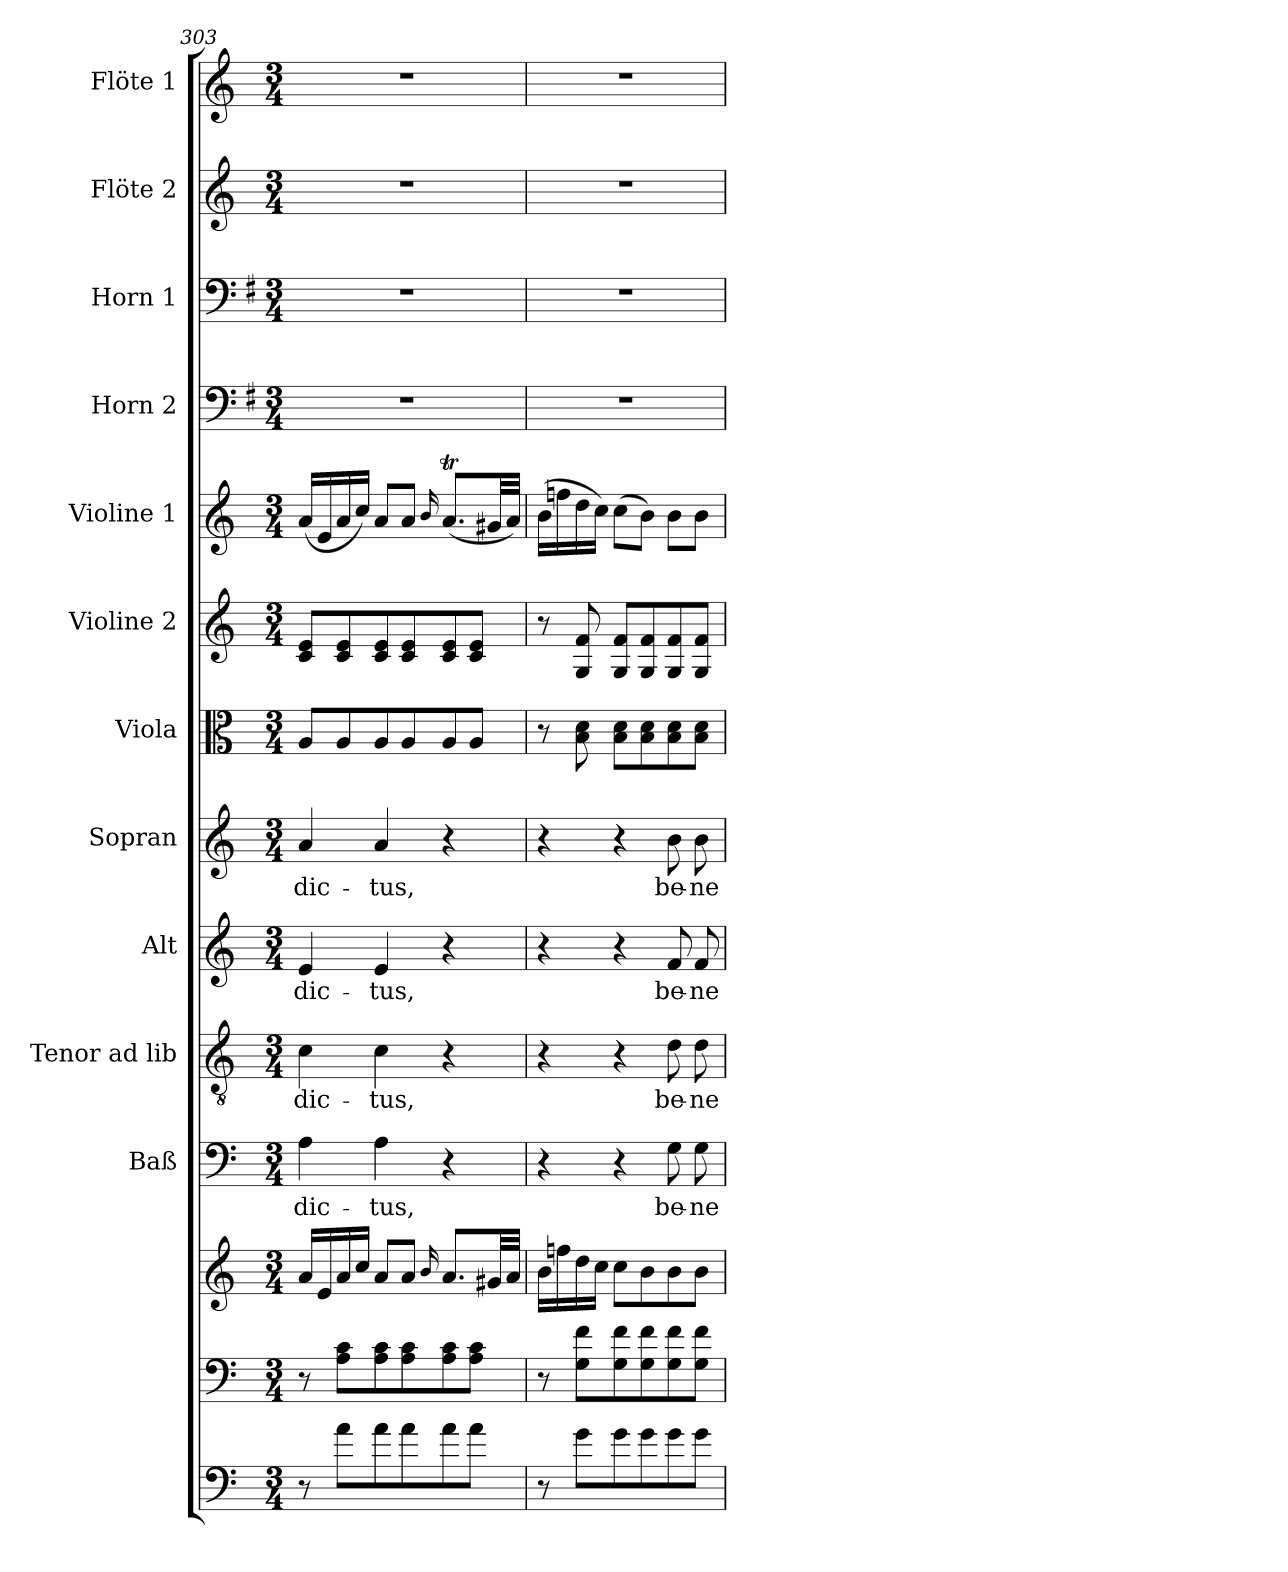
**kern	**kern	**kern	**kern	**text	**kern	**text	**kern	**text	**kern	**text	**kern	**kern	**kern	**kern	**kern	**kern	**kern
*part13	*part12	*part12	*part11	*part11	*part10	*part10	*part9	*part9	*part8	*part8	*part7	*part6	*part5	*part4	*part3	*part2	*part1
*staff14	*staff13	*staff12	*staff11	*staff11	*staff10	*staff10	*staff9	*staff9	*staff8	*staff8	*staff7	*staff6	*staff5	*staff4	*staff3	*staff2	*staff1
*	*	*	*I"Baß	*	*I"Tenor ad lib	*	*I"Alt	*	*I"Sopran	*	*I"Viola	*I"Violine 2	*I"Violine 1	*I"Horn 2	*I"Horn 1	*I"Flöte 2	*I"Flöte 1
*	*	*	*I'Baß	*	*I'Ten	*	*I'Alt	*	*I'Sop	*	*I'Vla.	*I'Vln. 2	*I'Vln. 1	*I'Hrn. 2	*I'Hrn. 1	*I'Fl. 2	*I'Fl. 1
*clefF4	*clefF4	*clefG2	*clefF4	*	*clefGv2	*	*clefG2	*	*clefG2	*	*clefC3	*clefG2	*clefG2	*clefF4	*clefF4	*clefG2	*clefG2
*ITrd7c12	*	*	*	*	*	*	*	*	*	*	*	*	*	*ITrd4c7	*ITrd4c7	*	*
*k[]	*k[]	*k[]	*k[]	*	*k[]	*	*k[]	*	*k[]	*	*k[]	*k[]	*k[]	*k[]	*k[]	*k[]	*k[]
*C:	*C:	*C:	*C:	*	*C:	*	*C:	*	*C:	*	*C:	*C:	*C:	*C:	*C:	*C:	*C:
*M3/4	*M3/4	*M3/4	*M3/4	*	*M3/4	*	*M3/4	*	*M3/4	*	*M3/4	*M3/4	*M3/4	*M3/4	*M3/4	*M3/4	*M3/4
=303	=303	=303	=303	=303	=303	=303	=303	=303	=303	=303	=303	=303	=303	=303	=303	=303	=303
!	!	!	!	!LO:LY:b	!	!LO:LY:b	!	!LO:LY:b	!	!LO:LY:b	!	!	!	!	!	!	!
8r	8r	16a/LL	4A\	-dic-	4c\	-dic-	4e/	-dic-	4a/	-dic-	8A/L	8c/ 8e/L	(<16a/LL	2.r	2.r	2.r	2.r
.	.	16e/	.	.	.	.	.	.	.	.	.	.	16e/	.	.	.	.
8A\L	8A\ 8c\L	16a/	.	.	.	.	.	.	.	.	8A/	8c/ 8e/	16a/	.	.	.	.
.	.	16cc/JJ	.	.	.	.	.	.	.	.	.	.	16cc/JJ)	.	.	.	.
!	!	!	!	!LO:LY:b	!	!LO:LY:b	!	!LO:LY:b	!	!LO:LY:b	!	!	!	!	!	!	!
8A\	8A\ 8c\	8a/L	4A\	-tus,	4c\	-tus,	4e/	-tus,	4a/	-tus,	8A/	8c/ 8e/	8a/L	.	.	.	.
8A\	8A\ 8c\	8a/J	.	.	.	.	.	.	.	.	8A/	8c/ 8e/	8a/J	.	.	.	.
.	.	16qqb/	.	.	.	.	.	.	.	.	.	.	16qqb/	.	.	.	.
8A\	8A\ 8c\	8.a/L	4r	.	4r	.	4r	.	4r	.	8A/	8c/ 8e/	(<8.aT/L	.	.	.	.
8A\J	8A\ 8c\J	.	.	.	.	.	.	.	.	.	8A/J	8c/ 8e/J	.	.	.	.	.
.	.	32g#X/LL	.	.	.	.	.	.	.	.	.	.	32g#X/LL	.	.	.	.
.	.	32a/JJJ	.	.	.	.	.	.	.	.	.	.	32a/JJJ)	.	.	.	.
!!LO:PB:g=z
=304	=304	=304	=304	=304	=304	=304	=304	=304	=304	=304	=304	=304	=304	=304	=304	=304	=304
8r	8r	16b\LL	4r	.	4r	.	4r	.	4r	.	8r	8r	(>16b\LL	2.r	2.r	2.r	2.r
.	.	16ffn\	.	.	.	.	.	.	.	.	.	.	16ffn\	.	.	.	.
8G\L	8G\ 8f\L	16dd\	.	.	.	.	.	.	.	.	8B\ 8d\	8G/ 8f/	16dd\	.	.	.	.
.	.	16cc\JJ	.	.	.	.	.	.	.	.	.	.	16cc\JJ)	.	.	.	.
8G\	8G\ 8f\	8cc\L	4r	.	4r	.	4r	.	4r	.	8B\ 8d\L	8G/ 8f/L	(>8cc\L	.	.	.	.
8G\	8G\ 8f\	8b\	.	.	.	.	.	.	.	.	8B\ 8d\	8G/ 8f/	8b\J)	.	.	.	.
!	!	!	!	!LO:LY:b	!	!LO:LY:b	!	!LO:LY:b	!	!LO:LY:b	!	!	!	!	!	!	!
8G\	8G\ 8f\	8b\	8G\	be-	8d\	be-	8f/	be-	8b\	be-	8B\ 8d\	8G/ 8f/	8b\L	.	.	.	.
!	!	!	!	!LO:LY:b	!	!LO:LY:b	!	!LO:LY:b	!	!LO:LY:b	!	!	!	!	!	!	!
8G\J	8G\ 8f\J	8b\J	8G\	-ne-	8d\	-ne-	8f/	-ne-	8b\	-ne-	8B\ 8d\J	8G/ 8f/J	8b\J	.	.	.	.
=	=	=	=	=	=	=	=	=	=	=	=	=	=	=	=	=	=
*-	*-	*-	*-	*-	*-	*-	*-	*-	*-	*-	*-	*-	*-	*-	*-	*-	*-
